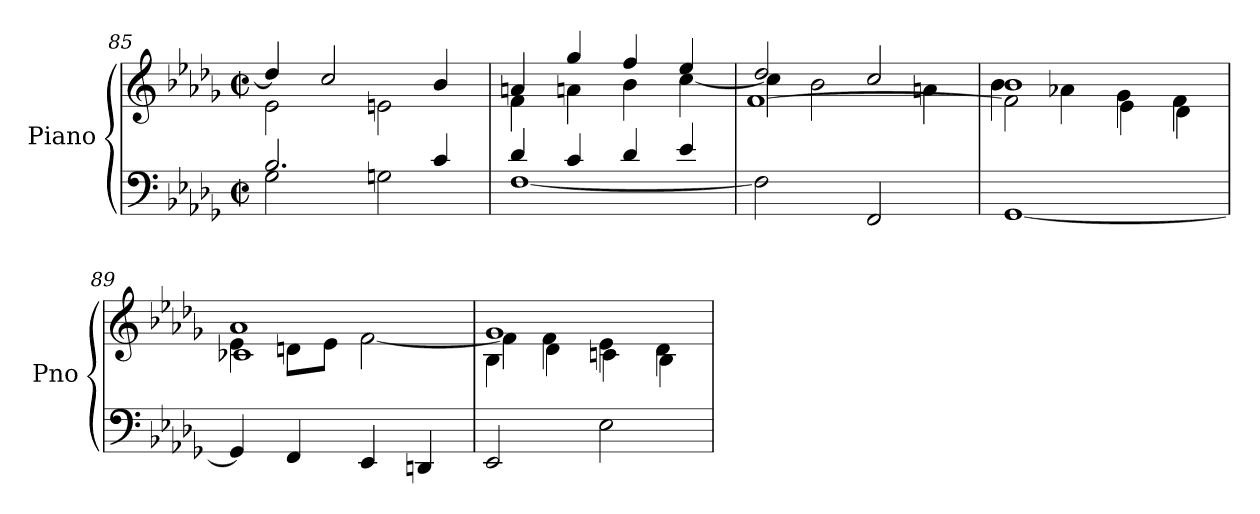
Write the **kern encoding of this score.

**kern	**kern
*part1	*part1
*staff2	*staff1
*I"Piano	*
*I'Pno	*
*clefF4	*clefG2
*k[b-e-a-d-g-]	*k[b-e-a-d-g-]
*M4/4	*M4/4
*met(c|)	*met(c|)
=85	=85
*^	*^
2.B-/	2G-\	4dd-/]	2e-\
.	.	2cc/	.
.	2Gn\	.	2en\
4c/	.	4b-/	.
=86	=86	=86	=86
4d-/	[1F	4an/	4f\
4c/	.	4gg-/	4an\
4d-/	.	4ff/	4b-\
4e-/	.	4ee-/	[4cc\
=87	=87	=87	=87
*	*	*	*^
1ryy	2F\]	2dd-/	4cc\]	[1f
.	.	.	2b-\	.
.	2FF/	2cc/	.	.
.	.	.	4an\	.
*v	*v	*	*	*
!!LO:LB:g=z	!!	!!
=88	=88	=88	=88
[1GG-	1b-	4b-\	2f\]
.	.	4a-X\	.
.	.	4g-\	4e-\
.	.	4f\	4d-\
=89	=89	=89	=89
4GG-/]	1a-	4e-\	1c-X
4FF/	.	8dn\L	.
.	.	8e-\J	.
4EE-/	.	[2f\	.
4DDn/	.	.	.
=90	=90	=90	=90
2EE-/	1g-	4f\]	4B-\
.	.	4f\	4d-\
2E-\	.	4e-\	4cn\
.	.	4d-\	4B-\
*	*v	*v	*v
=	=
*-	*-
